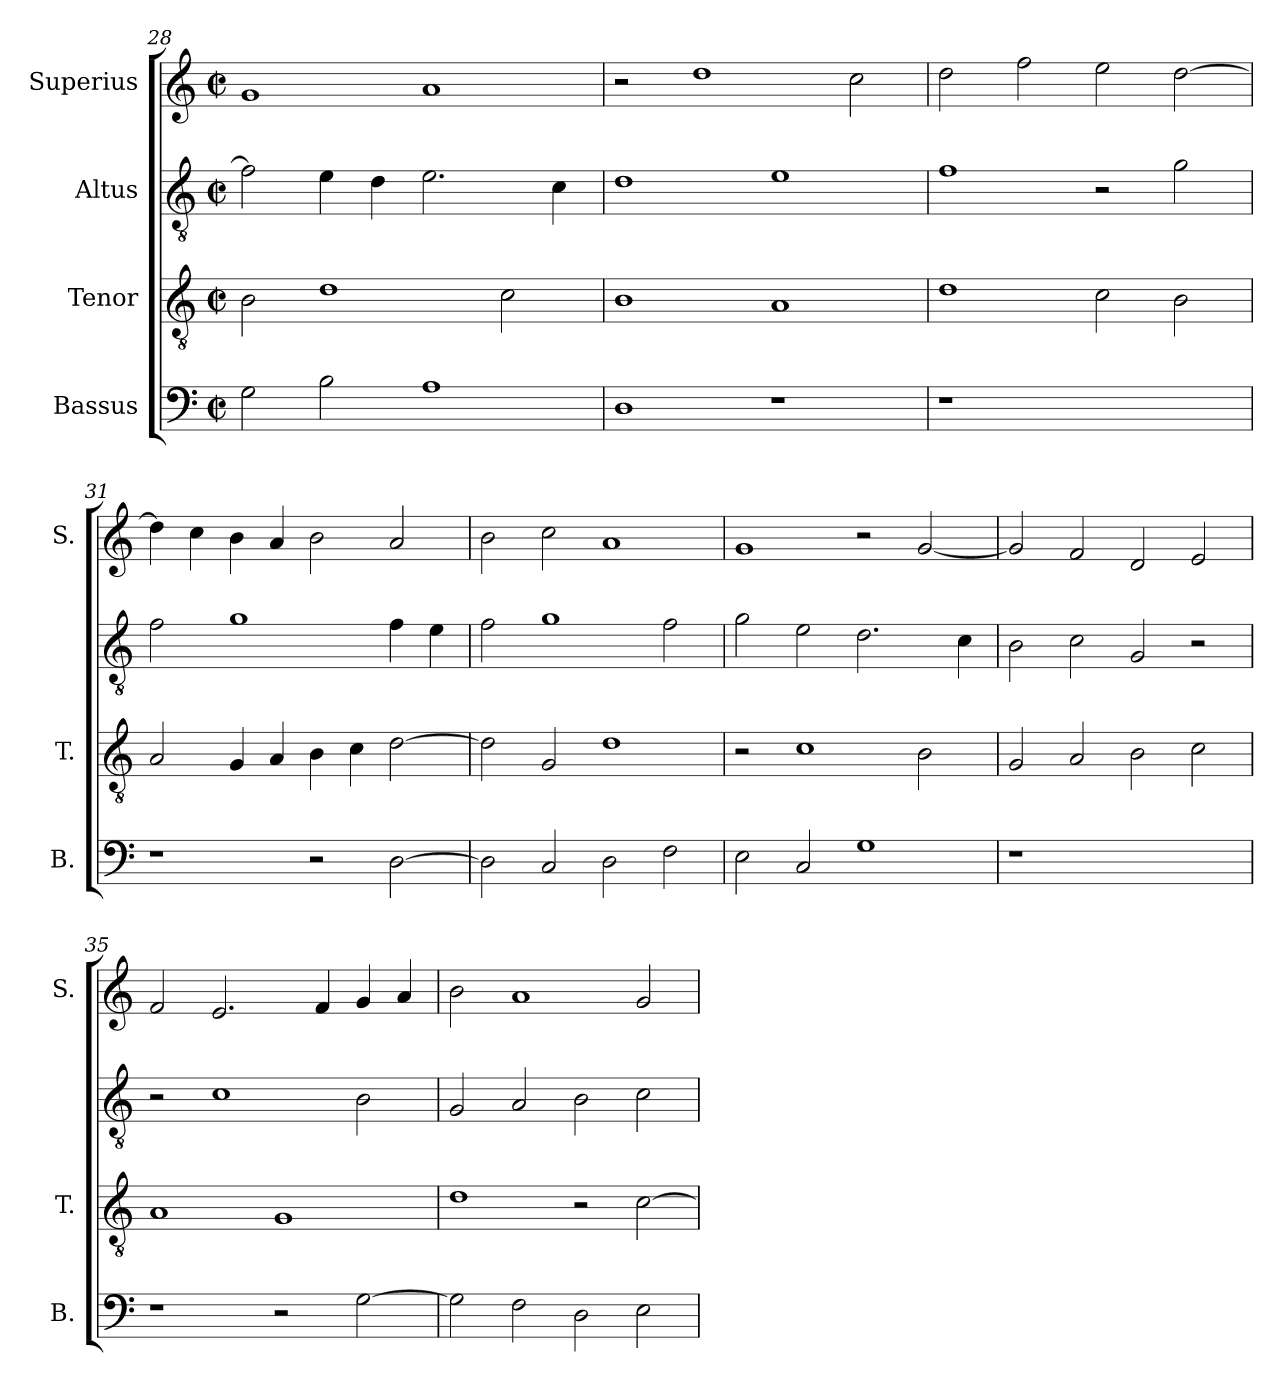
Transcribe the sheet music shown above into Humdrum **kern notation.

**kern	**kern	**kern	**kern
*part4	*part3	*part2	*part1
*staff4	*staff3	*staff2	*staff1
*I"Bassus	*I"Tenor	*I"Altus	*I"Superius
*I'B.	*I'T.	*	*I'S.
*clefF4	*clefGv2	*clefGv2	*clefG2
*	*ITrd7c12	*ITrd7c12	*
*k[]	*k[]	*k[]	*k[]
*C:	*C:	*C:	*C:
*M2/2	*M2/2	*M2/2	*M2/2
*met(c|)	*met(c|)	*met(c|)	*met(c|)
=28	=28	=28	=28
2Gi\	2BBi\	2Fi\]	1gi
2Bi\	1Di	4Ei\	.
.	.	4Di\	.
1Ai	.	2.Ei\	1ai
.	2Ci\	.	.
.	.	4Ci\	.
=29	=29	=29	=29
1Di	1BBi	1Di	2r
.	.	.	1ddi
1r	1AAi	1Ei	.
.	.	.	2cci\
!!LO:PB:g=z
=30	=30	=30	=30
!LO:N:vis=1	!	!	!
1r	1Di	1Fi	2ddi\
.	.	.	2ffi\
1ryy	2Ci\	2r	2eei\
.	2BBi\	2Gi\	[>2ddi\
=31	=31	=31	=31
1r	2AAi/	2Fi\	4ddi\]
.	.	.	4cci\
.	4GGi/	1Gi	4bi\
.	4AAi/	.	4ai/
2r	4BBi\	.	2bi\
.	4Ci\	.	.
[>2Di\	[>2Di\	4Fi\	2ai/
.	.	4Ei\	.
=32	=32	=32	=32
2Di\]	2Di\]	2Fi\	2bi\
2Ci/	2GGi/	1Gi	2cci\
2Di\	1Di	.	1ai
2Fi\	.	2Fi\	.
=33	=33	=33	=33
2Ei\	2r	2Gi\	1gi
2Ci/	1Ci	2Ei\	.
1Gi	.	2.Di\	2r
.	2BBi\	.	[<2gi/
.	.	4Ci\	.
=34	=34	=34	=34
!LO:N:vis=1	!	!	!
1r	2GGi/	2BBi\	2gi/]
.	2AAi/	2Ci\	2fi/
1ryy	2BBi\	2GGi/	2di/
.	2Ci\	2r	2ei/
!!LO:LB:g=z
=35	=35	=35	=35
1r	1AAi	2r	2fi/
.	.	1Ci	2.ei/
2r	1GGi	.	.
.	.	.	4fi/
[>2Gi\	.	2BBi\	4gi/
.	.	.	4ai/
=36	=36	=36	=36
2Gi\]	1Di	2GGi/	2bi\
2Fi\	.	2AAi/	1ai
2Di\	2r	2BBi\	.
2Ei\	[>2Ci\	2Ci\	2gi/
=	=	=	=
*-	*-	*-	*-
